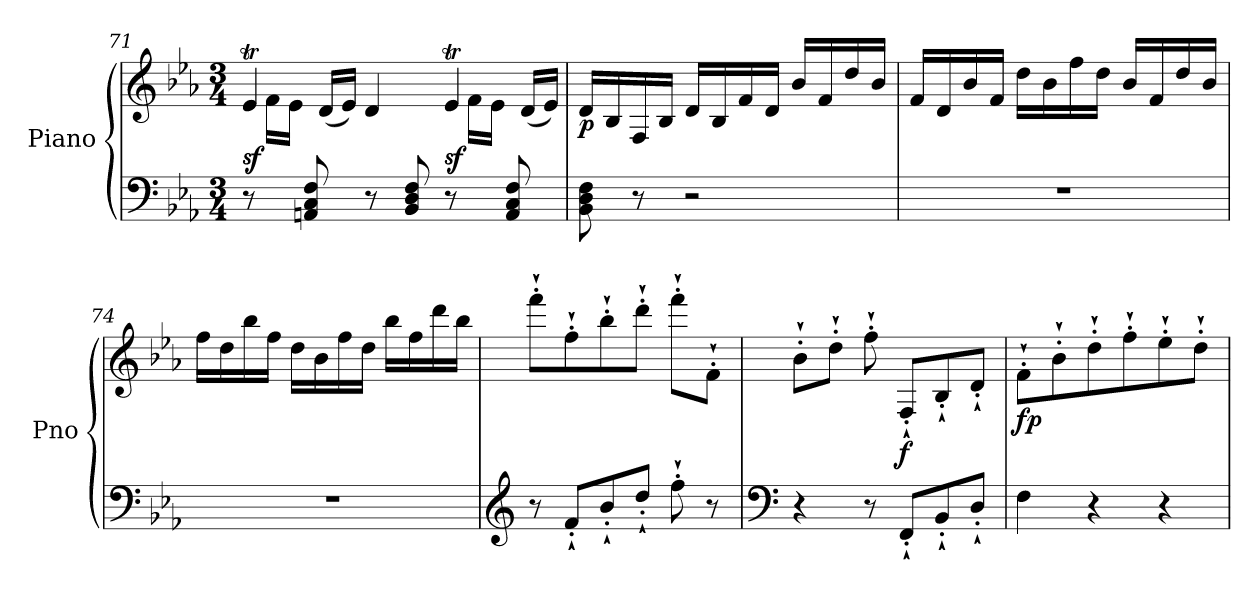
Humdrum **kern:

**kern	**kern	**dynam
*part1	*part1	*part1
*staff2	*staff1	*staff1/2
*I"Piano	*	*
*I'Pno	*	*
!!LO:LB:g=z
*clefF4	*clefG2	*
*k[b-e-a-]	*k[b-e-a-]	*
*M3/4	*M3/4	*
=71	=71	=71
*	*^	*
*	*	*Xtuplet	*
!	!	!	!LO:DY:b
8r	4e-T/	20ryy	sf
.	.	20fLL	.
.	.	20e-JJ	.
8AAn/ 8C/ 8F/	.	.	.
.	.	(20d/LL	.
.	.	20e-/JJ)	.
8r	4d/	4ryy	.
8BB-/ 8D/ 8F/	.	.	.
!	!	!	!LO:DY:b
8r	4e-T/	20ryy	sf
.	.	20fLL	.
.	.	20e-JJ	.
8AA/ 8C/ 8F/	.	.	.
.	.	(20d/LL	.
.	.	20e-/JJ)	.
!!LO:LB:g=z
=72	=72	=72	=72
!	!	!	!LO:DY:b
*	*v	*v	*
8BB-\ 8D\ 8F\	16d/LL	p
.	16B-/	.
8r	16F/	.
.	16B-/JJ	.
2r	16d/LL	.
.	16B-/	.
.	16f/	.
.	16d/JJ	.
.	16b-/LL	.
.	16f/	.
.	16dd/	.
.	16b-/JJ	.
=73	=73	=73
2.r	16f/LL	.
.	16d/	.
.	16b-/	.
.	16f/JJ	.
.	16dd\LL	.
.	16b-\	.
.	16ff\	.
.	16dd\JJ	.
.	16b-/LL	.
.	16f/	.
.	16dd/	.
.	16b-/JJ	.
=74	=74	=74
2.r	16ff\LL	.
.	16dd\	.
.	16bb-\	.
.	16ff\JJ	.
.	16dd\LL	.
.	16b-\	.
.	16ff\	.
.	16dd\JJ	.
.	16bb-\LL	.
.	16ff\	.
.	16ddd\	.
.	16bb-\JJ	.
!!LO:LB:g=z
=75	=75	=75
*clefG2	*	*
8r	8fff'`\L	.
8f'`/L	8ff'`\	.
8b-'`/	8bb-'`\	.
8dd'`/J	8ddd'`\J	.
8ff'`\	8fff'`\L	.
!	!	!LO:DY:b
8r	8f'`\J	other-dynamics
!!LO:LB:g=z
=76	=76	=76
*clefF4	*	*
4r	8b-'`\L	.
.	8dd'`\J	.
8r	8ff'`\	.
!	!	!LO:DY:b
8FF'`/L	8F'`/L	f
8BB-'`/	8B-'`/	.
8D'`/J	8d'`/J	.
=77	=77	=77
!	!	!LO:DY:b
4F\	8f'`\L	fp
.	8b-'`\	.
4r	8dd'`\	.
.	8ff'`\	.
4r	8ee-'`\	.
.	8dd'`\J	.
=	=	=
*-	*-	*-
